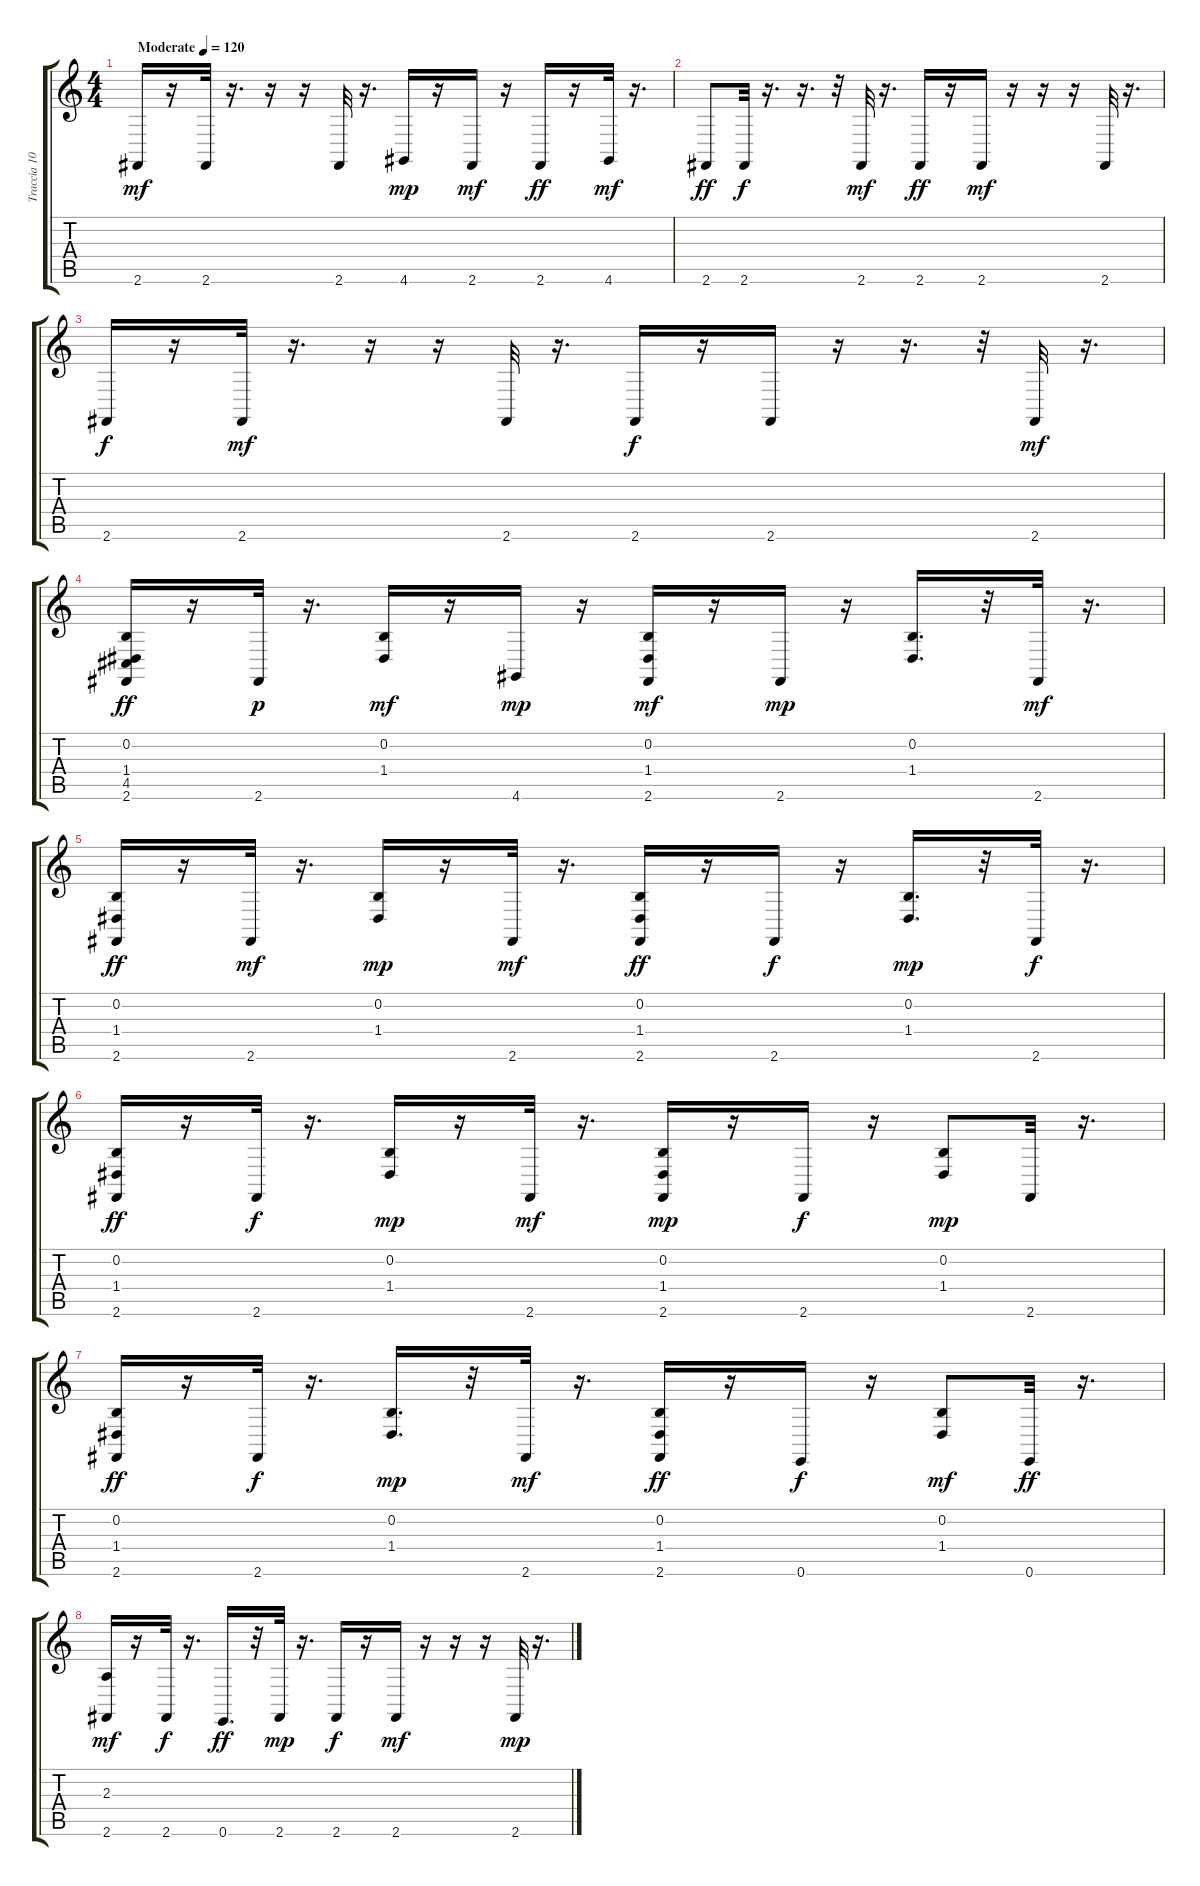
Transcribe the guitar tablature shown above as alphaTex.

\track ("Traccia 10" "Traccia 10") {instrument acousticgrandpiano}
\staff {score tabs}
\tuning (E4 B3 G3 D3 A2 E2) {hide}
\ts (4 4)
\tempo (120 "Moderate")
\clef g2
\ks c
2.6.16{dy mf instrument acousticgrandpiano} r.16 2.6.32 r.16{d} r.16 r.16 2.6.32 r.16{d} 4.6.16{dy mp} r.16 2.6.16{dy mf} r.16 2.6.16{dy ff} r.16 4.6.32{dy mf} r.16{d} |
2.6.8{dy ff} 2.6.32{dy f} r.16{d} r.16{d} r.32 2.6.32{dy mf} r.16{d} 2.6.16{dy ff} r.16 2.6.16{dy mf} r.16 r.16 r.16 2.6.32 r.16{d} |
2.6.16{dy f} r.16 2.6.32{dy mf} r.16{d} r.16 r.16 2.6.32 r.16{d} 2.6.16{dy f} r.16 2.6.16 r.16 r.16{d} r.32 2.6.32{dy mf} r.16{d} |
(0.2 1.4 4.5 2.6).16{dy ff} r.16 2.6.32{dy p} r.16{d} (0.2 1.4).16{dy mf} r.16 4.6.16{dy mp} r.16 (0.2 1.4 2.6).16{dy mf} r.16 2.6.16{dy mp} r.16 (0.2 1.4).16{d} r.32 2.6.32{dy mf} r.16{d} |
(0.2 1.4 2.6).16{dy ff} r.16 2.6.32{dy mf} r.16{d} (0.2 1.4).16{dy mp} r.16 2.6.32{dy mf} r.16{d} (0.2 1.4 2.6).16{dy ff} r.16 2.6.16{dy f} r.16 (0.2 1.4).16{d dy mp} r.32 2.6.32{dy f} r.16{d} |
(0.2 1.4 2.6).16{dy ff} r.16 2.6.32{dy f} r.16{d} (0.2 1.4).16{dy mp} r.16 2.6.32{dy mf} r.16{d} (0.2 1.4 2.6).16{dy mp} r.16 2.6.16{dy f} r.16 (0.2 1.4).8{dy mp} 2.6.32 r.16{d} |
(0.2 1.4 2.6).16{dy ff} r.16 2.6.32{dy f} r.16{d} (0.2 1.4).16{d dy mp} r.32 2.6.32{dy mf} r.16{d} (0.2 1.4 2.6).16{dy ff} r.16 0.6.16{dy f} r.16 (0.2 1.4).8{dy mf} 0.6.32{dy ff} r.16{d} |
(2.3 2.6).16{dy mf} r.16 2.6.32{dy f} r.16{d} 0.6.16{d dy ff} r.32 2.6.32{dy mp} r.16{d} 2.6.16{dy f} r.16 2.6.16{dy mf} r.16 r.16 r.16 2.6.32{dy mp} r.16{d}
